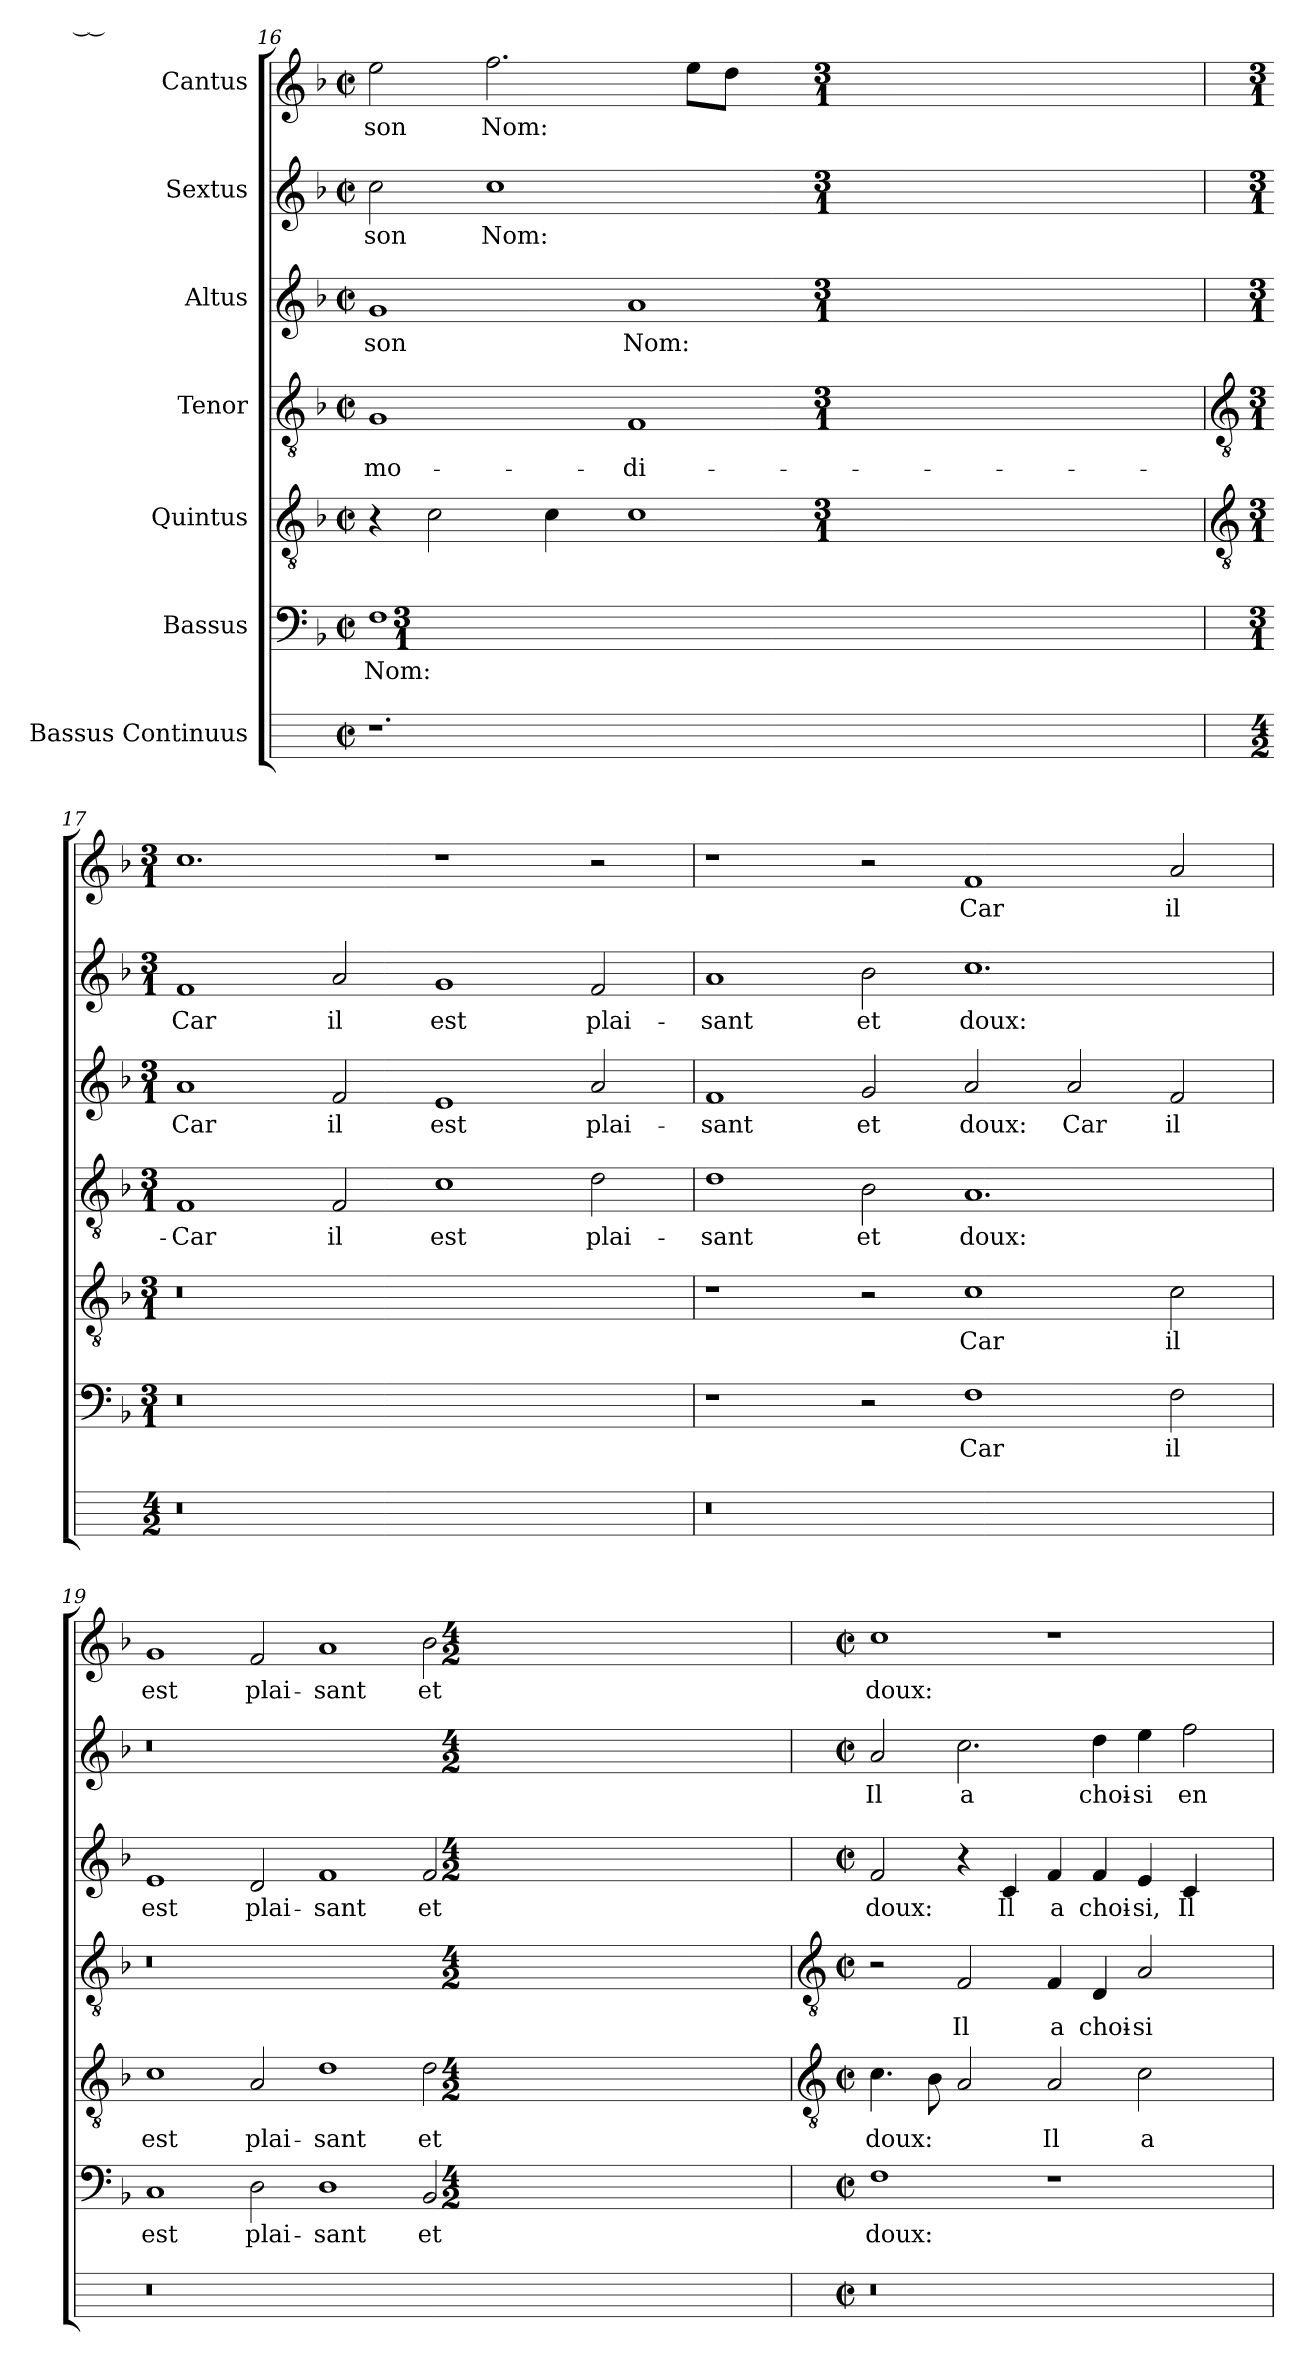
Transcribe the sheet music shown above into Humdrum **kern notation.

**kern	**kern	**text	**kern	**text	**kern	**text	**kern	**text	**kern	**text	**kern	**text
*part7	*part6	*part6	*part5	*part5	*part4	*part4	*part3	*part3	*part2	*part2	*part1	*part1
*staff7	*staff6	*staff6	*staff5	*staff5	*staff4	*staff4	*staff3	*staff3	*staff2	*staff2	*staff1	*staff1
*I"Bassus Continuus	*I"Bassus	*	*I"Quintus	*	*I"Tenor	*	*I"Altus	*	*I"Sextus	*	*I"Cantus	*
*	*clefF4	*	*clefGv2	*	*clefGv2	*	*clefG2	*	*clefG2	*	*clefG2	*
*	*k[b-]	*	*k[b-]	*	*k[b-]	*	*k[b-]	*	*k[b-]	*	*k[b-]	*
*	*F:	*	*F:	*	*F:	*	*F:	*	*F:	*	*F:	*
*M4/2	*M4/2	*	*M4/2	*	*M4/2	*	*M4/2	*	*M4/2	*	*M4/2	*
*met(c|)	*met(c|)	*	*met(c|)	*	*met(c|)	*	*met(c|)	*	*met(c|)	*	*met(c|)	*
=16	=16	=16	=16	=16	=16	=16	=16	=16	=16	=16	=16	=16
!	!	!LO:LY:b	!	!	!	!LO:LY:b	!	!LO:LY:b	!	!LO:LY:b	!	!LO:LY:b
1.r	1F	Nom:	4r	.	1G	-mo-	1g	son	2cc	son	2ee	son
.	.	.	2c	.	.	.	.	.	.	.	.	.
!	!	!	!	!	!	!	!	!	!	!LO:LY:b	!	!LO:LY:b
.	.	.	.	.	.	.	.	.	1cc	Nom:	2.ff	Nom:
.	.	.	4c	.	.	.	.	.	.	.	.	.
*	*M3/1	*	*	*	*	*	*	*	*	*	*	*
!	!	!	!	!	!	!LO:LY:b	!	!LO:LY:b	!	!	!	!
.	1ryy	.	1c	.	1F	-di-	1a	Nom:	.	.	.	.
.	.	.	.	.	.	.	.	.	.	.	8eeL	.
.	.	.	.	.	.	.	.	.	.	.	8ddJ	.
*	*	*	*	*	*	*	*	*	*M3/1	*	*M3/1	*
2ryy	.	.	.	.	.	.	.	.	2ryy	.	2ryy	.
*	*	*	*M3/1	*	*M3/1	*	*M3/1	*	*	*	*	*
!!LO:LB:g=z
=17	=17	=17	=17	=17	=17	=17	=17	=17	=17	=17	=17	=17
*	*	*	*clefGv2	*	*clefGv2	*	*	*	*	*	*	*
*M4/2	*M3/1	*	*M3/1	*	*M3/1	*	*M3/1	*	*M3/1	*	*M3/1	*
!	!	!	!	!	!	!LO:LY:b	!	!LO:LY:b	!	!LO:LY:b	!	!LO:LY:b
0.r	0.r	.	0.r	.	1F	-Car	1a	Car	1f	Car	1.cc	___
!	!	!	!	!	!	!LO:LY:b	!	!LO:LY:b	!	!LO:LY:b	!	!
.	.	.	.	.	2F	il	2f	il	2a	il	.	.
!	!	!	!	!	!	!LO:LY:b	!	!LO:LY:b	!	!LO:LY:b	!	!
.	.	.	.	.	1c	est	1e	est	1g	est	1r	.
!	!	!	!	!	!	!LO:LY:b	!	!LO:LY:b	!	!LO:LY:b	!	!
.	.	.	.	.	2d	plai-	2a	plai-	2f	plai-	2r	.
=18	=18	=18	=18	=18	=18	=18	=18	=18	=18	=18	=18	=18
!	!	!	!	!	!	!LO:LY:b	!	!LO:LY:b	!	!LO:LY:b	!	!
0.r	1r	.	1r	.	1d	-sant	1f	-sant	1a	-sant	1r	.
!	!	!	!	!	!	!LO:LY:b	!	!LO:LY:b	!	!LO:LY:b	!	!
.	2r	.	2r	.	2B-	et	2g	et	2b-	et	2r	.
!	!	!LO:LY:b	!	!LO:LY:b	!	!LO:LY:b	!	!LO:LY:b	!	!LO:LY:b	!	!LO:LY:b
.	1F	Car	1c	Car	1.A	doux:	2a	doux:	1.cc	doux:	1f	Car
!	!	!	!	!	!	!	!	!LO:LY:b	!	!	!	!
.	.	.	.	.	.	.	2a	Car	.	.	.	.
!	!	!LO:LY:b	!	!LO:LY:b	!	!	!	!LO:LY:b	!	!	!	!LO:LY:b
.	2F	il	2c	il	.	.	2f	il	.	.	2a	il
=19	=19	=19	=19	=19	=19	=19	=19	=19	=19	=19	=19	=19
!	!	!LO:LY:b	!	!LO:LY:b	!	!	!	!LO:LY:b	!	!	!	!LO:LY:b
0.r	1C	est	1c	est	0.r	.	1e	est	0.r	.	1g	est
!	!	!LO:LY:b	!	!LO:LY:b	!	!	!	!LO:LY:b	!	!	!	!LO:LY:b
.	2D	plai-	2A	plai-	.	.	2d	plai-	.	.	2f	plai-
!	!	!LO:LY:b	!	!LO:LY:b	!	!	!	!LO:LY:b	!	!	!	!LO:LY:b
.	1D	-sant	1d	-sant	.	.	1f	-sant	.	.	1a	-sant
!	!	!LO:LY:b	!	!LO:LY:b	!	!	!	!LO:LY:b	!	!	!	!LO:LY:b
.	2BB-	et	2d	et	.	.	2f	et	.	.	2b-	et
*	*M4/2	*	*M4/2	*	*M4/2	*	*M4/2	*	*M4/2	*	*M4/2	*
*	*met(c|)	*	*met(c|)	*	*met(c|)	*	*met(c|)	*	*met(c|)	*	*met(c|)	*
!!LO:LB:g=z
=20	=20	=20	=20	=20	=20	=20	=20	=20	=20	=20	=20	=20
*	*	*	*clefGv2	*	*clefGv2	*	*	*	*	*	*	*
*M4/2	*M4/2	*	*M4/2	*	*M4/2	*	*M4/2	*	*M4/2	*	*M4/2	*
*met(c|)	*met(c|)	*	*met(c|)	*	*met(c|)	*	*met(c|)	*	*met(c|)	*	*met(c|)	*
!	!	!LO:LY:b	!	!LO:LY:b	!	!	!	!LO:LY:b	!	!LO:LY:b	!	!LO:LY:b
0r	1F	doux:	4.c	doux:	2r	.	2f	doux:	2a	Il	1cc	doux:
.	.	.	8B-	.	.	.	.	.	.	.	.	.
!	!	!	!	!	!	!LO:LY:b	!	!	!	!LO:LY:b	!	!
.	.	.	2A	.	2F	Il	4r	.	2.cc	a	.	.
!	!	!	!	!	!	!	!	!LO:LY:b	!	!	!	!
.	.	.	.	.	.	.	4c	Il	.	.	.	.
!	!	!	!	!LO:LY:b	!	!LO:LY:b	!	!LO:LY:b	!	!	!	!
.	1r	.	2A	Il	4F	a	4f	a	.	.	1r	.
!	!	!	!	!	!	!LO:LY:b	!	!LO:LY:b	!	!LO:LY:b	!	!
.	.	.	.	.	4D	choi-	4f	choi-	4dd	choi-	.	.
!	!	!	!	!LO:LY:b	!	!LO:LY:b	!	!LO:LY:b	!	!LO:LY:b	!	!
.	.	.	2c	a	2A	-si	4e	-si,	4ee	-si	.	.
!	!	!	!	!	!	!	!	!LO:LY:b	!	!LO:LY:b	!	!
.	.	.	.	.	.	.	4c	Il	2ff	en-	.	.
4ryy	4ryy	.	4ryy	.	4ryy	.	4ryy	.	.	.	4ryy	.
=	=	=	=	=	=	=	=	=	=	=	=	=
*-	*-	*-	*-	*-	*-	*-	*-	*-	*-	*-	*-	*-
